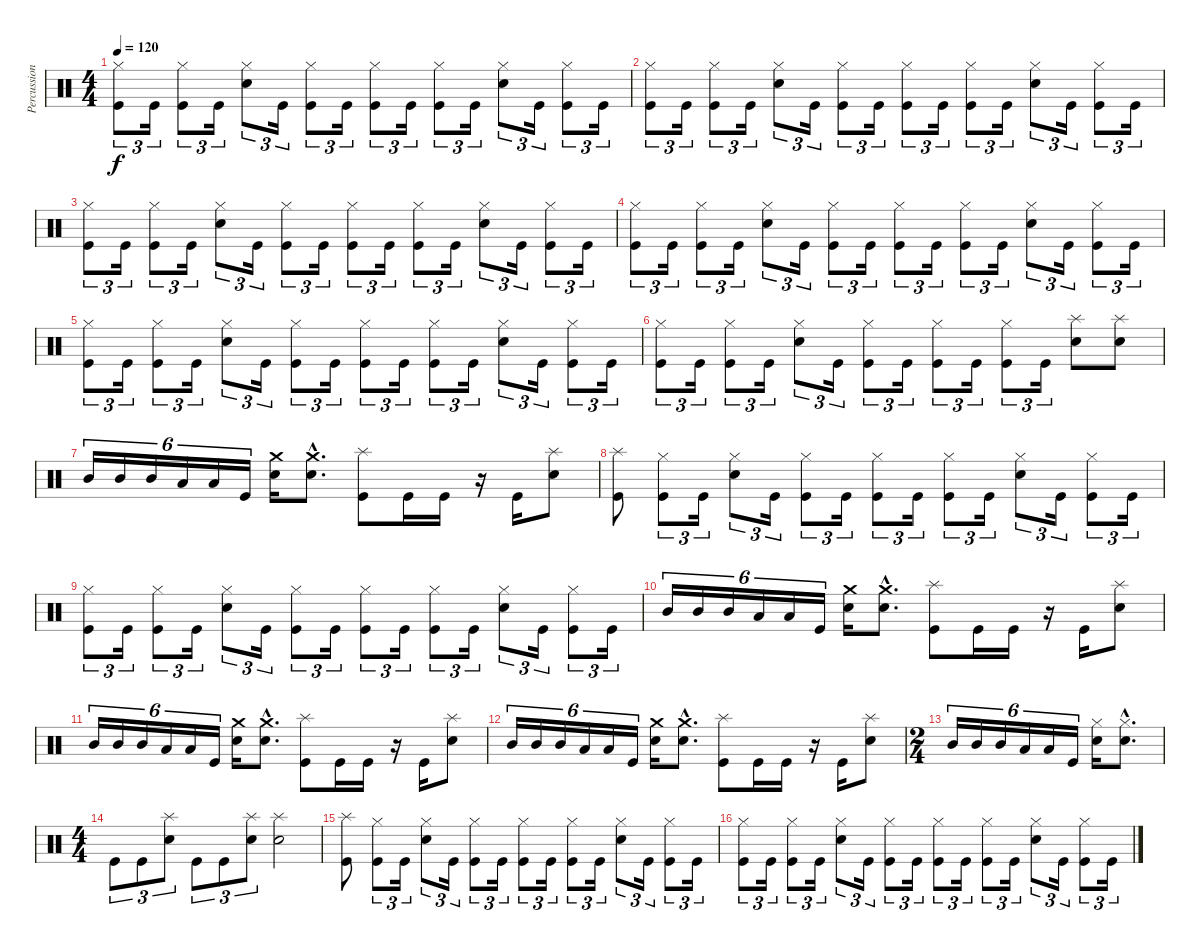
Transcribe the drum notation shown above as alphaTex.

\track ("Percussions" "Percussion") {instrument percussion}
\staff {score}
\articulation defaults
\ts (4 4)
\tempo 120
\clef neutral
\ks c
("Kick (hit)" "Hi-Hat (closed)").8{tu (3 2) dy f} "Kick (hit)".16{tu (3 2)} ("Kick (hit)" "Hi-Hat (closed)").8{tu (3 2)} "Kick (hit)".16{tu (3 2)} ("Electric Snare (hit)" "Hi-Hat (closed)").8{tu (3 2)} "Kick (hit)".16{tu (3 2)} ("Kick (hit)" "Hi-Hat (closed)").8{tu (3 2)} "Kick (hit)".16{tu (3 2)} ("Kick (hit)" "Hi-Hat (closed)").8{tu (3 2)} "Kick (hit)".16{tu (3 2)} ("Kick (hit)" "Hi-Hat (closed)").8{tu (3 2)} "Kick (hit)".16{tu (3 2)} ("Electric Snare (hit)" "Hi-Hat (closed)").8{tu (3 2)} "Kick (hit)".16{tu (3 2)} ("Kick (hit)" "Hi-Hat (closed)").8{tu (3 2)} "Kick (hit)".16{tu (3 2)} |
("Kick (hit)" "Hi-Hat (closed)").8{tu (3 2)} "Kick (hit)".16{tu (3 2)} ("Kick (hit)" "Hi-Hat (closed)").8{tu (3 2)} "Kick (hit)".16{tu (3 2)} ("Electric Snare (hit)" "Hi-Hat (closed)").8{tu (3 2)} "Kick (hit)".16{tu (3 2)} ("Kick (hit)" "Hi-Hat (closed)").8{tu (3 2)} "Kick (hit)".16{tu (3 2)} ("Kick (hit)" "Hi-Hat (closed)").8{tu (3 2)} "Kick (hit)".16{tu (3 2)} ("Kick (hit)" "Hi-Hat (closed)").8{tu (3 2)} "Kick (hit)".16{tu (3 2)} ("Electric Snare (hit)" "Hi-Hat (closed)").8{tu (3 2)} "Kick (hit)".16{tu (3 2)} ("Kick (hit)" "Hi-Hat (closed)").8{tu (3 2)} "Kick (hit)".16{tu (3 2)} |
("Kick (hit)" "Hi-Hat (closed)").8{tu (3 2)} "Kick (hit)".16{tu (3 2)} ("Kick (hit)" "Hi-Hat (closed)").8{tu (3 2)} "Kick (hit)".16{tu (3 2)} ("Electric Snare (hit)" "Hi-Hat (closed)").8{tu (3 2)} "Kick (hit)".16{tu (3 2)} ("Kick (hit)" "Hi-Hat (closed)").8{tu (3 2)} "Kick (hit)".16{tu (3 2)} ("Kick (hit)" "Hi-Hat (closed)").8{tu (3 2)} "Kick (hit)".16{tu (3 2)} ("Kick (hit)" "Hi-Hat (closed)").8{tu (3 2)} "Kick (hit)".16{tu (3 2)} ("Electric Snare (hit)" "Hi-Hat (closed)").8{tu (3 2)} "Kick (hit)".16{tu (3 2)} ("Kick (hit)" "Hi-Hat (closed)").8{tu (3 2)} "Kick (hit)".16{tu (3 2)} |
("Kick (hit)" "Hi-Hat (closed)").8{tu (3 2)} "Kick (hit)".16{tu (3 2)} ("Kick (hit)" "Hi-Hat (closed)").8{tu (3 2)} "Kick (hit)".16{tu (3 2)} ("Electric Snare (hit)" "Hi-Hat (closed)").8{tu (3 2)} "Kick (hit)".16{tu (3 2)} ("Kick (hit)" "Hi-Hat (closed)").8{tu (3 2)} "Kick (hit)".16{tu (3 2)} ("Kick (hit)" "Hi-Hat (closed)").8{tu (3 2)} "Kick (hit)".16{tu (3 2)} ("Kick (hit)" "Hi-Hat (closed)").8{tu (3 2)} "Kick (hit)".16{tu (3 2)} ("Electric Snare (hit)" "Hi-Hat (closed)").8{tu (3 2)} "Kick (hit)".16{tu (3 2)} ("Kick (hit)" "Hi-Hat (closed)").8{tu (3 2)} "Kick (hit)".16{tu (3 2)} |
("Kick (hit)" "Hi-Hat (closed)").8{tu (3 2)} "Kick (hit)".16{tu (3 2)} ("Kick (hit)" "Hi-Hat (closed)").8{tu (3 2)} "Kick (hit)".16{tu (3 2)} ("Electric Snare (hit)" "Hi-Hat (closed)").8{tu (3 2)} "Kick (hit)".16{tu (3 2)} ("Kick (hit)" "Hi-Hat (closed)").8{tu (3 2)} "Kick (hit)".16{tu (3 2)} ("Kick (hit)" "Hi-Hat (closed)").8{tu (3 2)} "Kick (hit)".16{tu (3 2)} ("Kick (hit)" "Hi-Hat (closed)").8{tu (3 2)} "Kick (hit)".16{tu (3 2)} ("Electric Snare (hit)" "Hi-Hat (closed)").8{tu (3 2)} "Kick (hit)".16{tu (3 2)} ("Kick (hit)" "Hi-Hat (closed)").8{tu (3 2)} "Kick (hit)".16{tu (3 2)} |
("Kick (hit)" "Hi-Hat (closed)").8{tu (3 2)} "Kick (hit)".16{tu (3 2)} ("Kick (hit)" "Hi-Hat (closed)").8{tu (3 2)} "Kick (hit)".16{tu (3 2)} ("Electric Snare (hit)" "Hi-Hat (closed)").8{tu (3 2)} "Kick (hit)".16{tu (3 2)} ("Kick (hit)" "Hi-Hat (closed)").8{tu (3 2)} "Kick (hit)".16{tu (3 2)} ("Kick (hit)" "Hi-Hat (closed)").8{tu (3 2)} "Kick (hit)".16{tu (3 2)} ("Kick (hit)" "Hi-Hat (closed)").8{tu (3 2)} "Kick (hit)".16{tu (3 2)} ("Electric Snare (hit)" "Splash (hit)").8 ("Electric Snare (hit)" "Splash (hit)").8 |
"Mid Tom (hit)".16{tu (6 4)} "Mid Tom (hit)".16{tu (6 4)} "Mid Tom (hit)".16{tu (6 4)} "Low Tom (hit)".16{tu (6 4)} "Low Tom (hit)".16{tu (6 4)} "Kick (hit)".16{tu (6 4)} ("Electric Snare (hit)" "Crash medium (hit)").16 ("Electric Snare (hit)"{hac} "Crash medium (hit)"{hac}).8{d} ("Kick (hit)" "Splash (hit)").8 "Kick (hit)".16 "Kick (hit)".16 r.16 "Kick (hit)".16 ("Electric Snare (hit)" "Splash (hit)").8 |
("Kick (hit)" "Splash (hit)").8 ("Kick (hit)" "Hi-Hat (closed)").8{tu (3 2)} "Kick (hit)".16{tu (3 2)} ("Electric Snare (hit)" "Hi-Hat (closed)").8{tu (3 2)} "Kick (hit)".16{tu (3 2)} ("Kick (hit)" "Hi-Hat (closed)").8{tu (3 2)} "Kick (hit)".16{tu (3 2)} ("Kick (hit)" "Hi-Hat (closed)").8{tu (3 2)} "Kick (hit)".16{tu (3 2)} ("Kick (hit)" "Hi-Hat (closed)").8{tu (3 2)} "Kick (hit)".16{tu (3 2)} ("Electric Snare (hit)" "Hi-Hat (closed)").8{tu (3 2)} "Kick (hit)".16{tu (3 2)} ("Kick (hit)" "Hi-Hat (closed)").8{tu (3 2)} "Kick (hit)".16{tu (3 2)} |
("Kick (hit)" "Hi-Hat (closed)").8{tu (3 2)} "Kick (hit)".16{tu (3 2)} ("Kick (hit)" "Hi-Hat (closed)").8{tu (3 2)} "Kick (hit)".16{tu (3 2)} ("Electric Snare (hit)" "Hi-Hat (closed)").8{tu (3 2)} "Kick (hit)".16{tu (3 2)} ("Kick (hit)" "Hi-Hat (closed)").8{tu (3 2)} "Kick (hit)".16{tu (3 2)} ("Kick (hit)" "Hi-Hat (closed)").8{tu (3 2)} "Kick (hit)".16{tu (3 2)} ("Kick (hit)" "Hi-Hat (closed)").8{tu (3 2)} "Kick (hit)".16{tu (3 2)} ("Electric Snare (hit)" "Hi-Hat (closed)").8{tu (3 2)} "Kick (hit)".16{tu (3 2)} ("Kick (hit)" "Hi-Hat (closed)").8{tu (3 2)} "Kick (hit)".16{tu (3 2)} |
"Mid Tom (hit)".16{tu (6 4)} "Mid Tom (hit)".16{tu (6 4)} "Mid Tom (hit)".16{tu (6 4)} "Low Tom (hit)".16{tu (6 4)} "Low Tom (hit)".16{tu (6 4)} "Kick (hit)".16{tu (6 4)} ("Electric Snare (hit)" "Crash medium (hit)").16 ("Electric Snare (hit)"{hac} "Crash medium (hit)"{hac}).8{d} ("Kick (hit)" "Splash (hit)").8 "Kick (hit)".16 "Kick (hit)".16 r.16 "Kick (hit)".16 ("Electric Snare (hit)" "Splash (hit)").8 |
"Mid Tom (hit)".16{tu (6 4)} "Mid Tom (hit)".16{tu (6 4)} "Mid Tom (hit)".16{tu (6 4)} "Low Tom (hit)".16{tu (6 4)} "Low Tom (hit)".16{tu (6 4)} "Kick (hit)".16{tu (6 4)} ("Electric Snare (hit)" "Crash medium (hit)").16 ("Electric Snare (hit)"{hac} "Crash medium (hit)"{hac}).8{d} ("Kick (hit)" "Splash (hit)").8 "Kick (hit)".16 "Kick (hit)".16 r.16 "Kick (hit)".16 ("Electric Snare (hit)" "Splash (hit)").8 |
"Mid Tom (hit)".16{tu (6 4)} "Mid Tom (hit)".16{tu (6 4)} "Mid Tom (hit)".16{tu (6 4)} "Low Tom (hit)".16{tu (6 4)} "Low Tom (hit)".16{tu (6 4)} "Kick (hit)".16{tu (6 4)} ("Electric Snare (hit)" "Crash medium (hit)").16 ("Electric Snare (hit)"{hac} "Crash medium (hit)"{hac}).8{d} ("Kick (hit)" "Splash (hit)").8 "Kick (hit)".16 "Kick (hit)".16 r.16 "Kick (hit)".16 ("Electric Snare (hit)" "Splash (hit)").8 |
\ts (2 4)
"Mid Tom (hit)".16{tu (6 4)} "Mid Tom (hit)".16{tu (6 4)} "Mid Tom (hit)".16{tu (6 4)} "Low Tom (hit)".16{tu (6 4)} "Low Tom (hit)".16{tu (6 4)} "Kick (hit)".16{tu (6 4)} ("Electric Snare (hit)" "Hi-Hat (closed)").16 ("Electric Snare (hit)"{hac} "Hi-Hat (closed)"{hac}).8{d} |
\ts (4 4)
"Kick (hit)".8{tu (3 2)} "Kick (hit)".8{tu (3 2)} ("Electric Snare (hit)" "Splash (hit)").8{tu (3 2)} "Kick (hit)".8{tu (3 2)} "Kick (hit)".8{tu (3 2)} ("Electric Snare (hit)" "Splash (hit)").8{tu (3 2)} ("Electric Snare (hit)" "Splash (hit)").2 |
("Kick (hit)" "Splash (hit)").8 ("Kick (hit)" "Hi-Hat (closed)").8{tu (3 2)} "Kick (hit)".16{tu (3 2)} ("Electric Snare (hit)" "Hi-Hat (closed)").8{tu (3 2)} "Kick (hit)".16{tu (3 2)} ("Kick (hit)" "Hi-Hat (closed)").8{tu (3 2)} "Kick (hit)".16{tu (3 2)} ("Kick (hit)" "Hi-Hat (closed)").8{tu (3 2)} "Kick (hit)".16{tu (3 2)} ("Kick (hit)" "Hi-Hat (closed)").8{tu (3 2)} "Kick (hit)".16{tu (3 2)} ("Electric Snare (hit)" "Hi-Hat (closed)").8{tu (3 2)} "Kick (hit)".16{tu (3 2)} ("Kick (hit)" "Hi-Hat (closed)").8{tu (3 2)} "Kick (hit)".16{tu (3 2)} |
("Kick (hit)" "Hi-Hat (closed)").8{tu (3 2)} "Kick (hit)".16{tu (3 2)} ("Kick (hit)" "Hi-Hat (closed)").8{tu (3 2)} "Kick (hit)".16{tu (3 2)} ("Electric Snare (hit)" "Hi-Hat (closed)").8{tu (3 2)} "Kick (hit)".16{tu (3 2)} ("Kick (hit)" "Hi-Hat (closed)").8{tu (3 2)} "Kick (hit)".16{tu (3 2)} ("Kick (hit)" "Hi-Hat (closed)").8{tu (3 2)} "Kick (hit)".16{tu (3 2)} ("Kick (hit)" "Hi-Hat (closed)").8{tu (3 2)} "Kick (hit)".16{tu (3 2)} ("Electric Snare (hit)" "Hi-Hat (closed)").8{tu (3 2)} "Kick (hit)".16{tu (3 2)} ("Kick (hit)" "Hi-Hat (closed)").8{tu (3 2)} "Kick (hit)".16{tu (3 2)}
